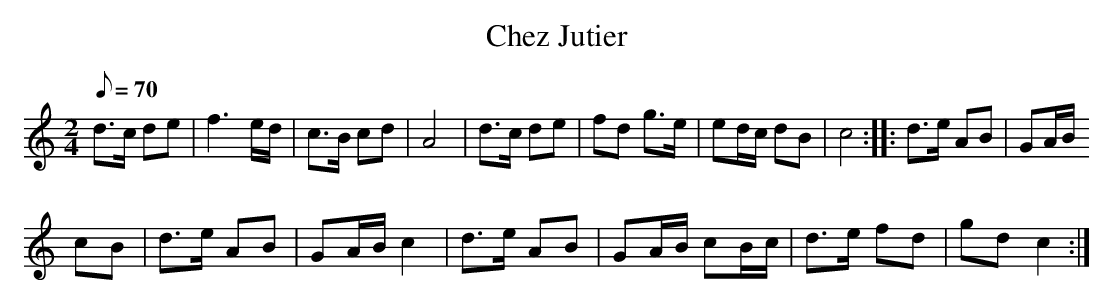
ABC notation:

X:1
T:Chez Jutier
M:2/4
L:1/8
Q:70
K:C
d>c de|f3 e/2d/2|c>B cd|A4|d>c de|fd g>e|ed/2c/2 dB|c4:|:d>e AB|GA/2B/2
cB|d>e AB|GA/2B/2 c2|d>e AB|GA/2B/2 cB/2c/2|d>e fd|gd c2:|
